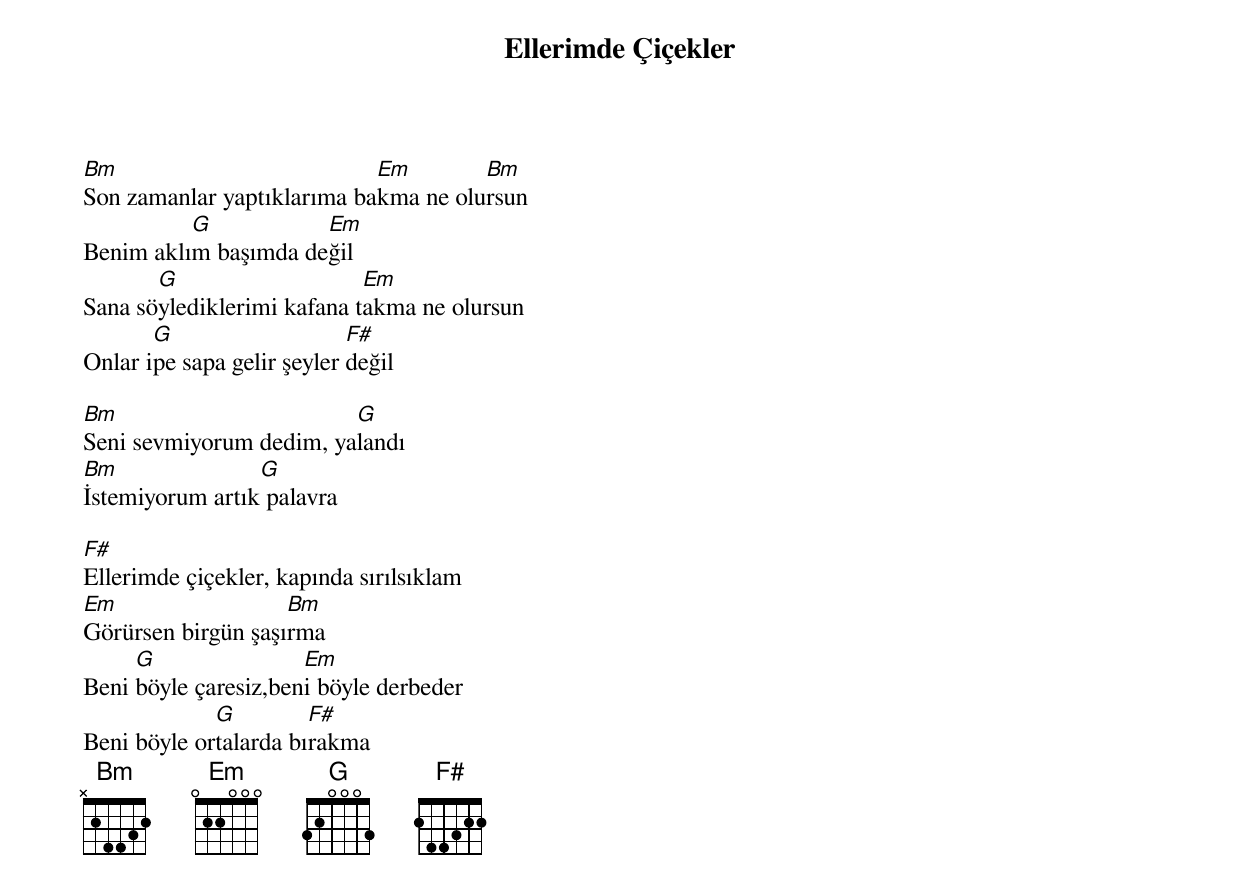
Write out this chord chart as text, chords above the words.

{title: Ellerimde Çiçekler}
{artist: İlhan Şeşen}

Bm                          Em        Bm
Son zamanlar yaptıklarıma bakma ne olursun
          G           Em
Benim aklım başımda değil
       G                    Em
Sana söylediklerimi kafana takma ne olursun
       G                    F#
Onlar ipe sapa gelir şeyler değil

Bm                       G
Seni sevmiyorum dedim, yalandı
Bm               G
İstemiyorum artık palavra

F#
Ellerimde çiçekler, kapında sırılsıklam
Em                  Bm
Görürsen birgün şaşırma
     G                Em
Beni böyle çaresiz,beni böyle derbeder
             G         F#
Beni böyle ortalarda bırakma
